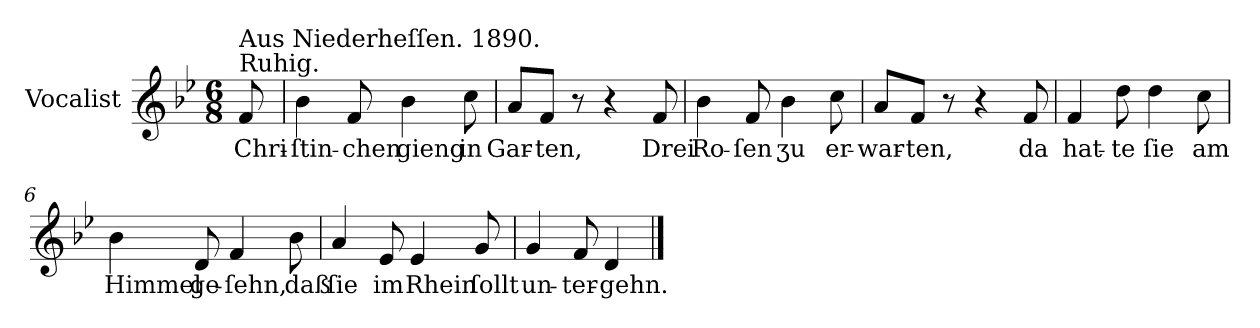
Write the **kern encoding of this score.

**kern	**text
*part1	*part1
*staff1	*staff1
*I"Vocalist	*
*k[b-e-]	*
*B-:	*
*M6/8	*
=	=
!LO:TX:a:t=Ruhig.	!
!LO:TX:a:t=Aus Niederheſſen. 1890.	!
8f	Chri-
=1	=1
4b-	-ſtin-
8f	-chen
4b-	gieng
8cc	in
=2	=2
8aL	Gar-
8fJ	-ten,
8r	.
4r	.
8f	Drei
=3	=3
4b-	Ro-
8f	-ſen
4b-	ʒu
8cc	er-
=4	=4
8aL	-war-
8fJ	-ten,
8r	.
4r	.
8f	da
=5	=5
4f	hat-
8dd	-te
4dd	ſie
8cc	am
=6	=6
4b-	Himmel
8d	ge-
4f	-ſehn,
8b-	daß
=7	=7
4a	ſie
8e-	im
4e-	Rhein
8g	ſollt
=8	=8
4g	un-
8f	-ter-
4d	-gehn.
==	==
*-	*-
